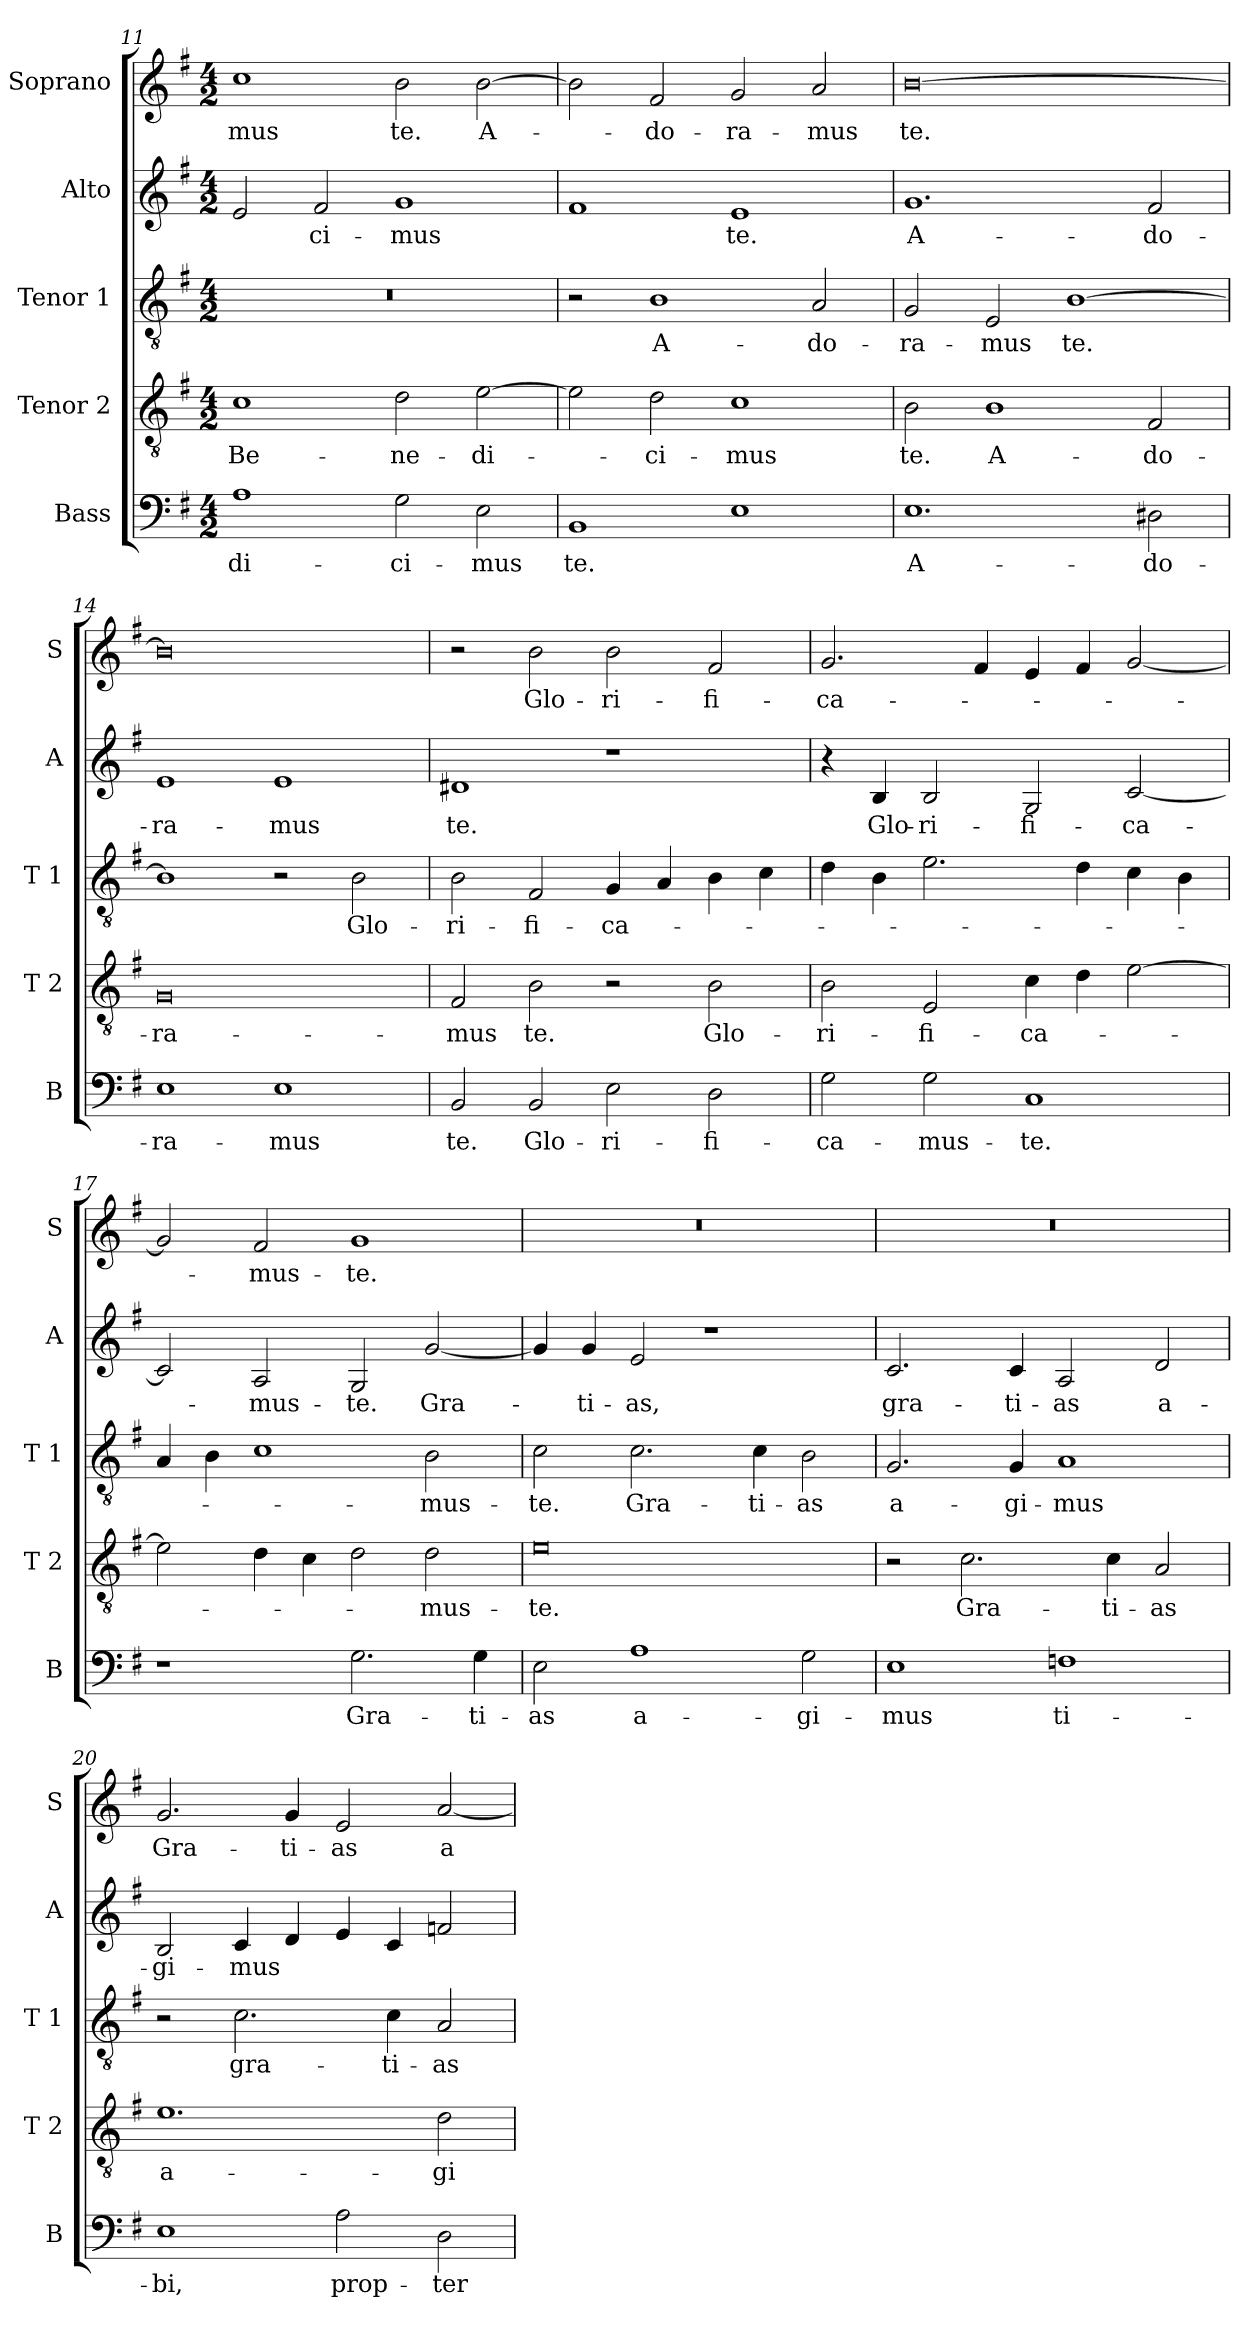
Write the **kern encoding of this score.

**kern	**text	**kern	**text	**kern	**text	**kern	**text	**kern	**text
*part5	*part5	*part4	*part4	*part3	*part3	*part2	*part2	*part1	*part1
*staff5	*staff5	*staff4	*staff4	*staff3	*staff3	*staff2	*staff2	*staff1	*staff1
*I"Bass	*	*I"Tenor 2	*	*I"Tenor 1	*	*I"Alto	*	*I"Soprano	*
*I'B	*	*I'T 2	*	*I'T 1	*	*I'A	*	*I'S	*
!!LO:PB:g=z
*clefF4	*	*clefGv2	*	*clefGv2	*	*clefG2	*	*clefG2	*
*k[f#]	*	*k[f#]	*	*k[f#]	*	*k[f#]	*	*k[f#]	*
*G:	*	*G:	*	*G:	*	*G:	*	*G:	*
*M4/2	*	*M4/2	*	*M4/2	*	*M4/2	*	*M4/2	*
=11	=11	=11	=11	=11	=11	=11	=11	=11	=11
!	!LO:LY:b	!	!LO:LY:b	!	!	!	!	!	!LO:LY:b
1A	-di-	1c	Be-	0r	.	2e/	.	1cc	-mus
!	!	!	!	!	!	!	!LO:LY:b	!	!
.	.	.	.	.	.	2f#/	-ci-	.	.
!	!LO:LY:b	!	!LO:LY:b	!	!	!	!LO:LY:b	!	!LO:LY:b
2G\	-ci-	2d\	-ne-	.	.	1g	-mus	2b\	te.
!	!LO:LY:b	!	!LO:LY:b	!	!	!	!	!	!LO:LY:b
2E\	-mus	[2e\	-di-	.	.	.	.	[2b\	A-
=12	=12	=12	=12	=12	=12	=12	=12	=12	=12
!	!LO:LY:b	!	!	!	!	!	!	!	!
1BB	te.	2e\]	.	2r	.	1f#	.	2b\]	.
!	!	!	!LO:LY:b	!	!LO:LY:b	!	!	!	!LO:LY:b
.	.	2d\	-ci-	1B	A-	.	.	2f#/	-do-
!	!	!	!LO:LY:b	!	!	!	!LO:LY:b	!	!LO:LY:b
1E	.	1c	-mus	.	.	1e	te.	2g/	-ra-
!	!	!	!	!	!LO:LY:b	!	!	!	!LO:LY:b
.	.	.	.	2A/	-do-	.	.	2a/	-mus
=13	=13	=13	=13	=13	=13	=13	=13	=13	=13
!	!LO:LY:b	!	!LO:LY:b	!	!LO:LY:b	!	!LO:LY:b	!	!LO:LY:b
1.E	A-	2B\	te.	2G/	-ra-	1.g	A-	[0b	te.
!	!	!	!LO:LY:b	!	!LO:LY:b	!	!	!	!
.	.	1B	A-	2E/	-mus	.	.	.	.
!	!	!	!	!	!LO:LY:b	!	!	!	!
.	.	.	.	[1B	te.	.	.	.	.
!	!LO:LY:b	!	!LO:LY:b	!	!	!	!LO:LY:b	!	!
2D#X\	-do-	2F#/	-do-	.	.	2f#/	-do-	.	.
=14	=14	=14	=14	=14	=14	=14	=14	=14	=14
!	!LO:LY:b	!	!LO:LY:b	!	!	!	!LO:LY:b	!	!
1E	-ra-	0G	-ra-	1B]	.	1e	-ra-	0b]	.
!	!LO:LY:b	!	!	!	!	!	!LO:LY:b	!	!
1E	-mus	.	.	2r	.	1e	-mus	.	.
!	!	!	!	!	!LO:LY:b	!	!	!	!
.	.	.	.	2B\	Glo-	.	.	.	.
=15	=15	=15	=15	=15	=15	=15	=15	=15	=15
!	!LO:LY:b	!	!LO:LY:b	!	!LO:LY:b	!	!LO:LY:b	!	!
2BB/	te.	2F#/	-mus	2B\	-ri-	1d#X	te.	2r	.
!	!LO:LY:b	!	!LO:LY:b	!	!LO:LY:b	!	!	!	!LO:LY:b
2BB/	Glo-	2B\	te.	2F#/	-fi-	.	.	2b\	Glo-
!	!LO:LY:b	!	!	!	!LO:LY:b	!	!	!	!LO:LY:b
2E\	-ri-	2r	.	4G/	-ca-	1r	.	2b\	-ri-
.	.	.	.	4A/	.	.	.	.	.
!	!LO:LY:b	!	!LO:LY:b	!	!	!	!	!	!LO:LY:b
2D\	-fi-	2B\	Glo-	4B\	.	.	.	2f#/	-fi-
.	.	.	.	4c\	.	.	.	.	.
!!LO:LB:g=z
=16	=16	=16	=16	=16	=16	=16	=16	=16	=16
!	!LO:LY:b	!	!LO:LY:b	!	!	!	!	!	!LO:LY:b
2G\	-ca-	2B\	-ri-	4d\	.	4r	.	2.g/	-ca-
!	!	!	!	!	!	!	!LO:LY:b	!	!
.	.	.	.	4B\	.	4B/	Glo-	.	.
!	!LO:LY:b	!	!LO:LY:b	!	!	!	!LO:LY:b	!	!
2G\	-mus-	2E/	-fi-	2.e\	.	2B/	-ri-	.	.
.	.	.	.	.	.	.	.	4f#/	.
!	!LO:LY:b	!	!LO:LY:b	!	!	!	!LO:LY:b	!	!
1C	-te.	4c\	-ca-	.	.	2G/	-fi-	4e/	.
.	.	4d\	.	4d\	.	.	.	4f#/	.
!	!	!	!	!	!	!	!LO:LY:b	!	!
.	.	[2e\	.	4c\	.	[2c/	-ca-	[2g/	.
.	.	.	.	4B\	.	.	.	.	.
=17	=17	=17	=17	=17	=17	=17	=17	=17	=17
1r	.	2e\]	.	4A/	.	2c/]	.	2g/]	.
.	.	.	.	4B\	.	.	.	.	.
!	!	!	!	!	!	!	!LO:LY:b	!	!LO:LY:b
.	.	4d\	.	1c	.	2A/	-mus-	2f#/	-mus-
.	.	4c\	.	.	.	.	.	.	.
!	!LO:LY:b	!	!	!	!	!	!LO:LY:b	!	!LO:LY:b
2.G\	Gra-	2d\	.	.	.	2G/	-te.	1g	-te.
!	!	!	!LO:LY:b	!	!LO:LY:b	!	!LO:LY:b	!	!
.	.	2d\	-mus-	2B\	-mus-	[2g/	Gra-	.	.
!	!LO:LY:b	!	!	!	!	!	!	!	!
4G\	-ti-	.	.	.	.	.	.	.	.
=18	=18	=18	=18	=18	=18	=18	=18	=18	=18
!	!LO:LY:b	!	!LO:LY:b	!	!LO:LY:b	!	!	!	!
2E\	-as	0e	-te.	2c\	-te.	4g/]	.	0r	.
!	!	!	!	!	!	!	!LO:LY:b	!	!
.	.	.	.	.	.	4g/	-ti-	.	.
!	!LO:LY:b	!	!	!	!LO:LY:b	!	!LO:LY:b	!	!
1A	a-	.	.	2.c\	Gra-	2e/	-as,	.	.
.	.	.	.	.	.	1r	.	.	.
!	!	!	!	!	!LO:LY:b	!	!	!	!
.	.	.	.	4c\	-ti-	.	.	.	.
!	!LO:LY:b	!	!	!	!LO:LY:b	!	!	!	!
2G\	-gi-	.	.	2B\	-as	.	.	.	.
=19	=19	=19	=19	=19	=19	=19	=19	=19	=19
!	!LO:LY:b	!	!	!	!LO:LY:b	!	!LO:LY:b	!	!
1E	-mus	2r	.	2.G/	a-	2.c/	gra-	0r	.
!	!	!	!LO:LY:b	!	!	!	!	!	!
.	.	2.c\	Gra-	.	.	.	.	.	.
!	!	!	!	!	!LO:LY:b	!	!LO:LY:b	!	!
.	.	.	.	4G/	-gi-	4c/	-ti-	.	.
!	!LO:LY:b	!	!	!	!LO:LY:b	!	!LO:LY:b	!	!
1Fn	ti-	.	.	1A	-mus	2A/	-as	.	.
!	!	!	!LO:LY:b	!	!	!	!	!	!
.	.	4c\	-ti-	.	.	.	.	.	.
!	!	!	!LO:LY:b	!	!	!	!LO:LY:b	!	!
.	.	2A/	-as	.	.	2d/	a-	.	.
=20	=20	=20	=20	=20	=20	=20	=20	=20	=20
!	!LO:LY:b	!	!LO:LY:b	!	!	!	!LO:LY:b	!	!LO:LY:b
1E	-bi,	1.e	a-	2r	.	2B/	-gi-	2.g/	Gra-
!	!	!	!	!	!LO:LY:b	!	!LO:LY:b	!	!
.	.	.	.	2.c\	gra-	4c/	-mus	.	.
!	!	!	!	!	!	!	!	!	!LO:LY:b
.	.	.	.	.	.	4d/	.	4g/	-ti-
!	!LO:LY:b	!	!	!	!	!	!	!	!LO:LY:b
2A\	prop-	.	.	.	.	4e/	.	2e/	-as
!	!	!	!	!	!LO:LY:b	!	!	!	!
.	.	.	.	4c\	-ti-	4c/	.	.	.
!	!LO:LY:b	!	!LO:LY:b	!	!LO:LY:b	!	!	!	!LO:LY:b
2D\	-ter	2d\	-gi-	2A/	-as	2fn/	.	[2a/	a-
=	=	=	=	=	=	=	=	=	=
*-	*-	*-	*-	*-	*-	*-	*-	*-	*-
